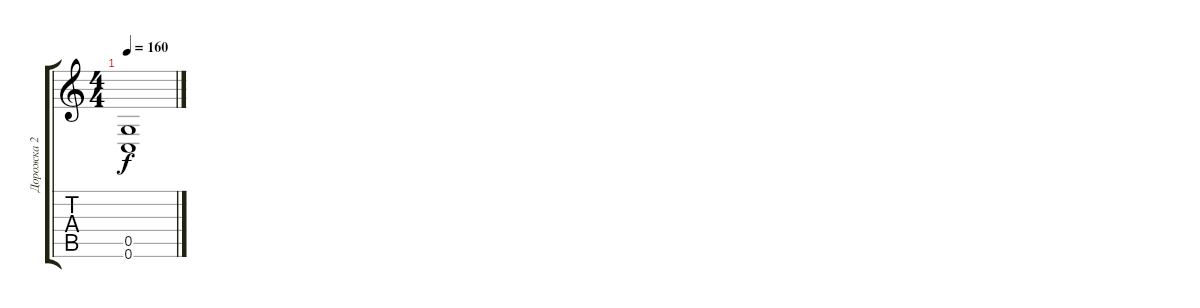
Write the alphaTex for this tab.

\track ("Дорожка 2" "Дорожка 2") {instrument distortionguitar}
\staff {score tabs}
\tuning (D4 A3 F3 C3 G2 C2) {hide}
\ts (4 4)
\tempo 160
\clef g2
\ks c
(0.5{t} 0.6{t}).1{dy f}
